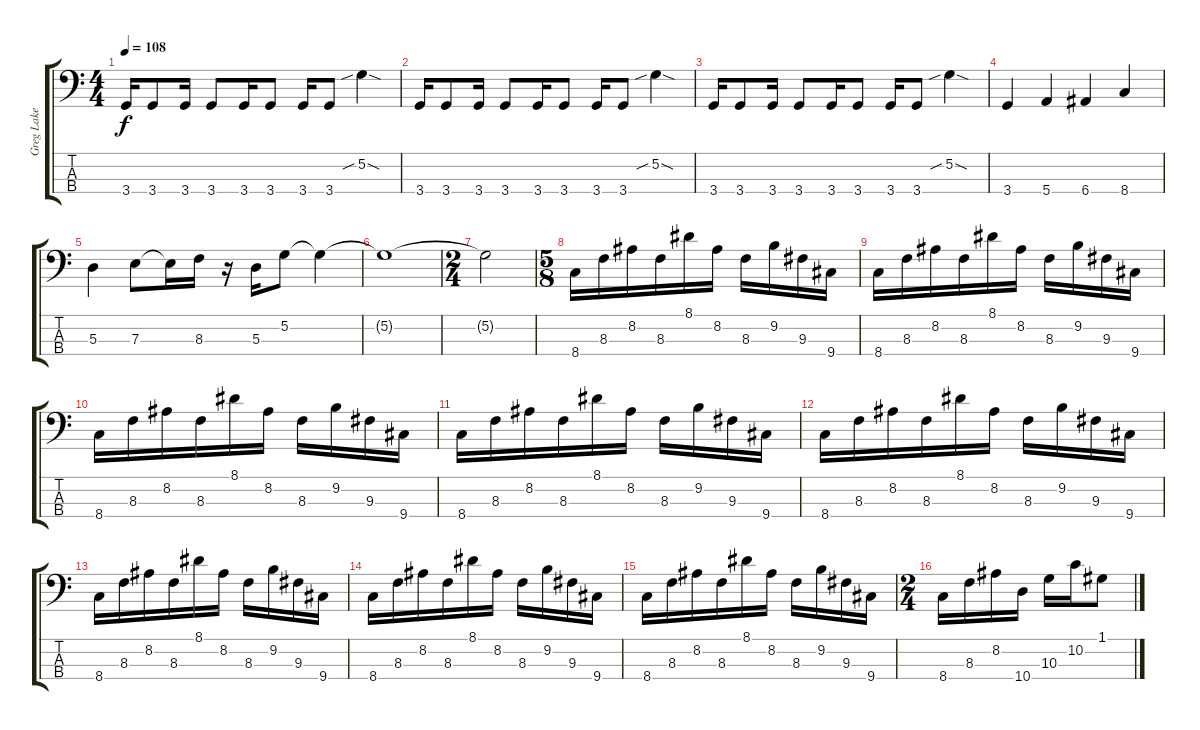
\track ("Greg Lake (Bass)" "Greg Lake ") {instrument electricbassfinger}
\staff {score tabs}
\tuning (G2 D2 A1 E1) {hide}
\ts (4 4)
\tempo 108
\clef f4
\ks c
3.4.16{dy f} 3.4.8 3.4.16 3.4.8 3.4.16 3.4.8 3.4.16 3.4.8 5.2{sib sod}.4 |
3.4.16 3.4.8 3.4.16 3.4.8 3.4.16 3.4.8 3.4.16 3.4.8 5.2{sib sod}.4 |
3.4.16 3.4.8 3.4.16 3.4.8 3.4.16 3.4.8 3.4.16 3.4.8 5.2{sib sod}.4 |
3.4.4 5.4.4 6.4.4 8.4.4 |
5.3.4 7.3.8 7.3{t}.16 8.3.16 r.16 5.3.16 5.2.8 5.2{t}.4 |
5.2{t}.1 |
\ts (2 4)
5.2{t}.2 |
\ts (5 8)
8.4.16 8.3.16 8.2.16 8.3.16 8.1.16 8.2.16 8.3.16 9.2.16 9.3.16 9.4.16 |
8.4.16 8.3.16 8.2.16 8.3.16 8.1.16 8.2.16 8.3.16 9.2.16 9.3.16 9.4.16 |
8.4.16 8.3.16 8.2.16 8.3.16 8.1.16 8.2.16 8.3.16 9.2.16 9.3.16 9.4.16 |
8.4.16 8.3.16 8.2.16 8.3.16 8.1.16 8.2.16 8.3.16 9.2.16 9.3.16 9.4.16 |
8.4.16 8.3.16 8.2.16 8.3.16 8.1.16 8.2.16 8.3.16 9.2.16 9.3.16 9.4.16 |
8.4.16 8.3.16 8.2.16 8.3.16 8.1.16 8.2.16 8.3.16 9.2.16 9.3.16 9.4.16 |
8.4.16 8.3.16 8.2.16 8.3.16 8.1.16 8.2.16 8.3.16 9.2.16 9.3.16 9.4.16 |
8.4.16 8.3.16 8.2.16 8.3.16 8.1.16 8.2.16 8.3.16 9.2.16 9.3.16 9.4.16 |
\ts (2 4)
8.4.16 8.3.16 8.2.16 10.4.16 10.3.16 10.2.16 1.1.8
